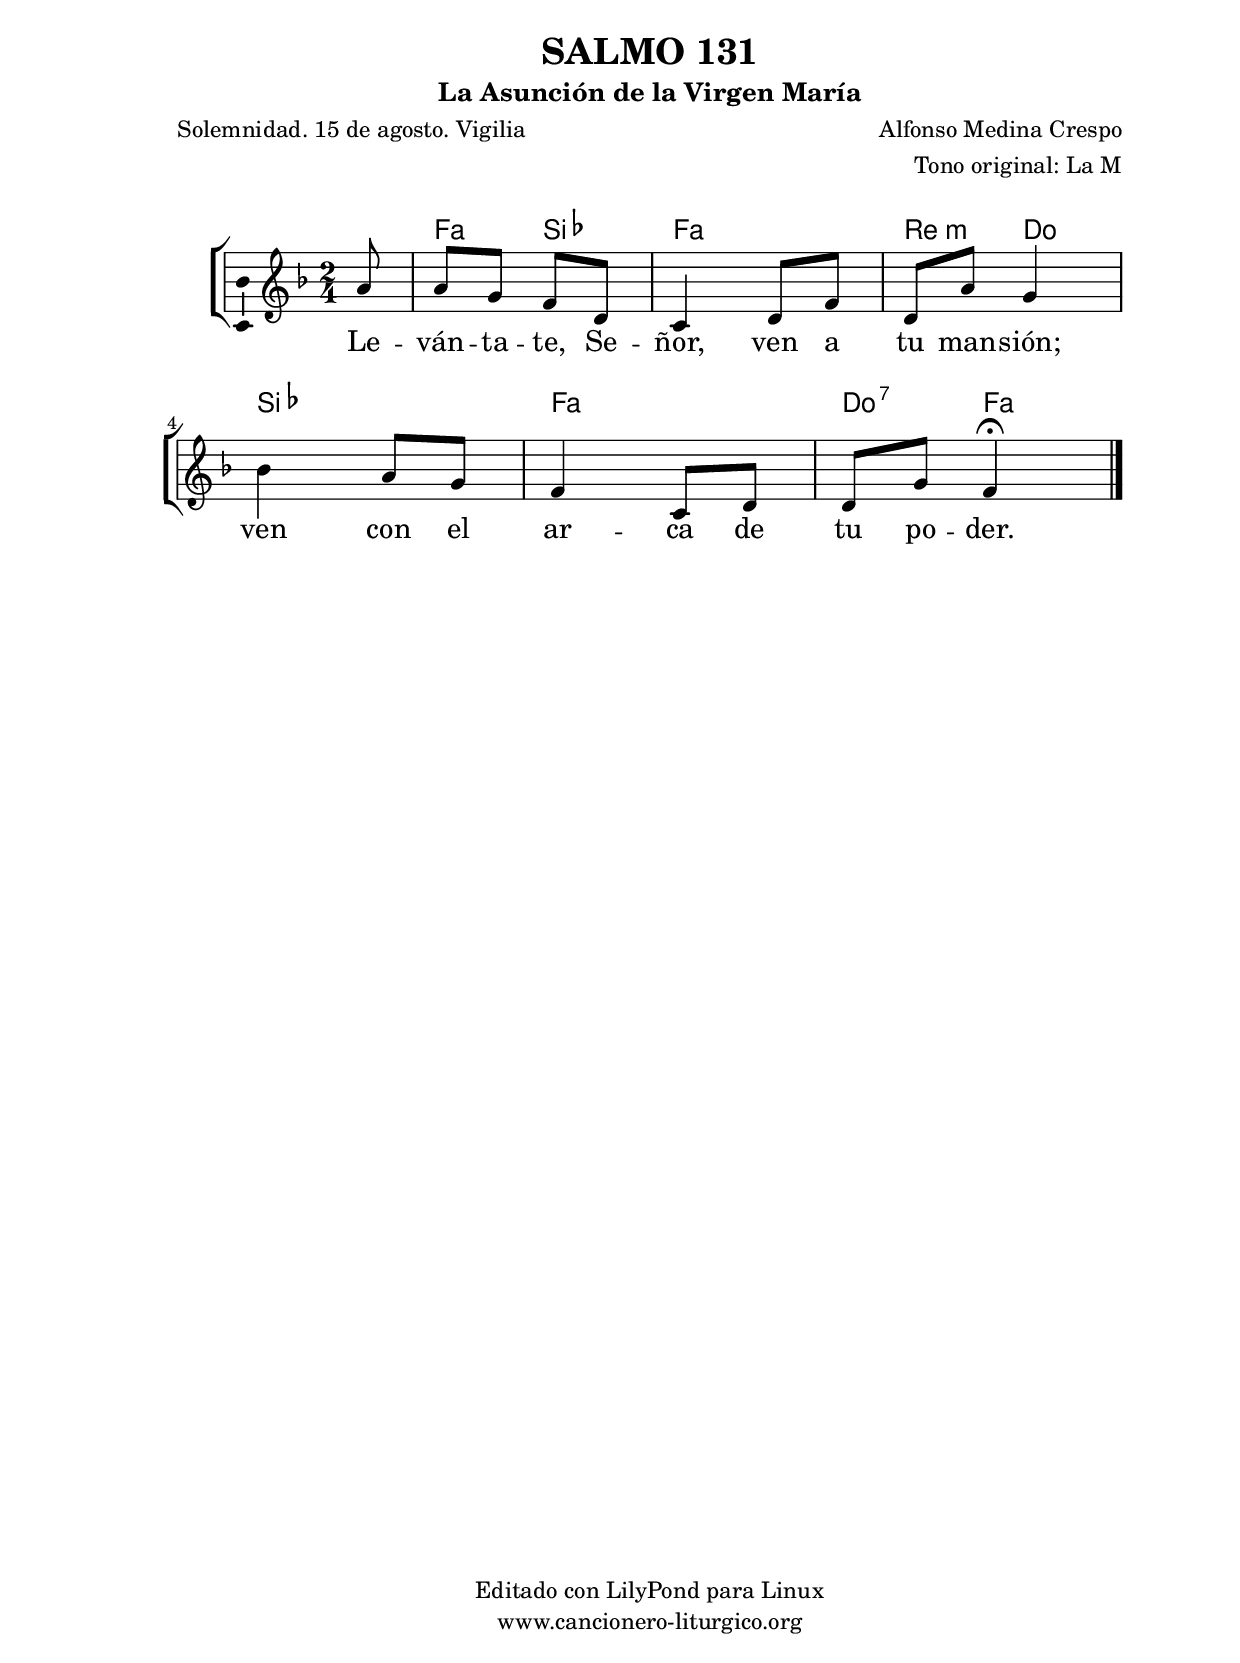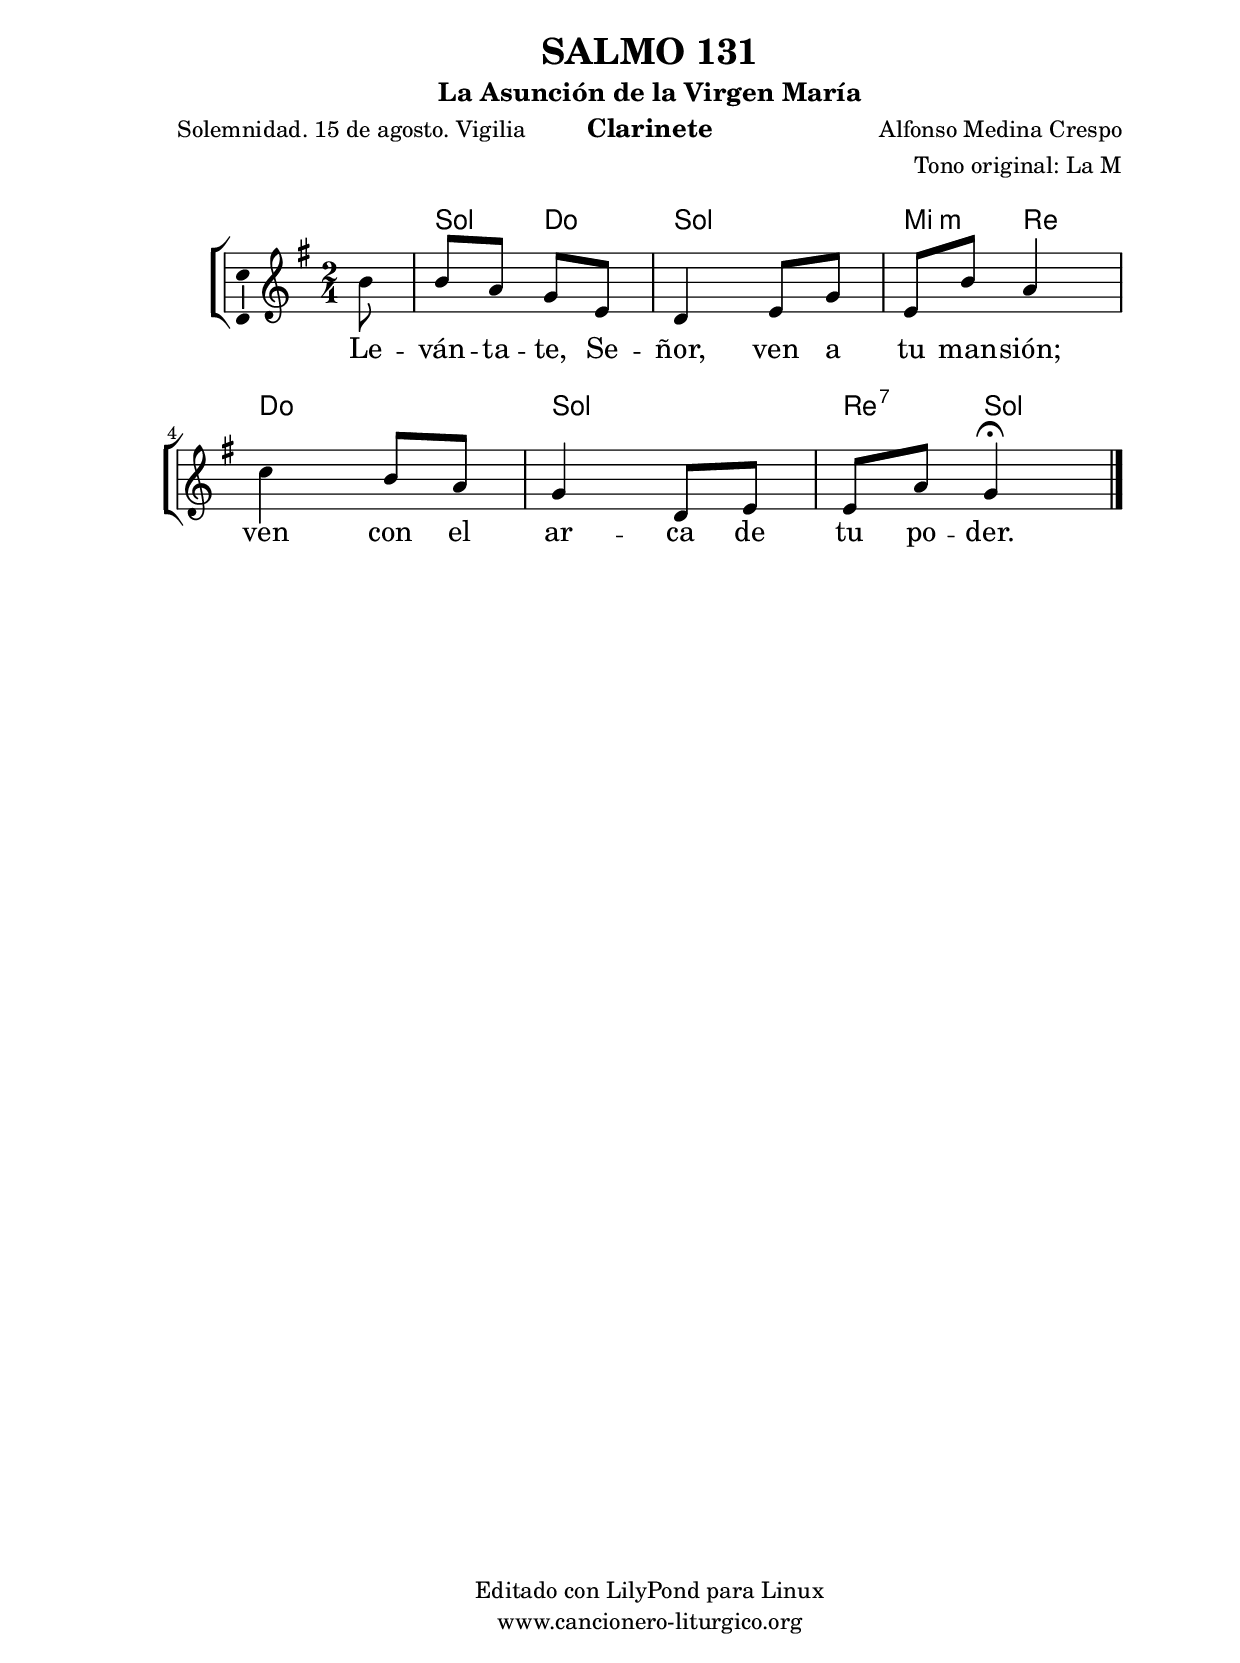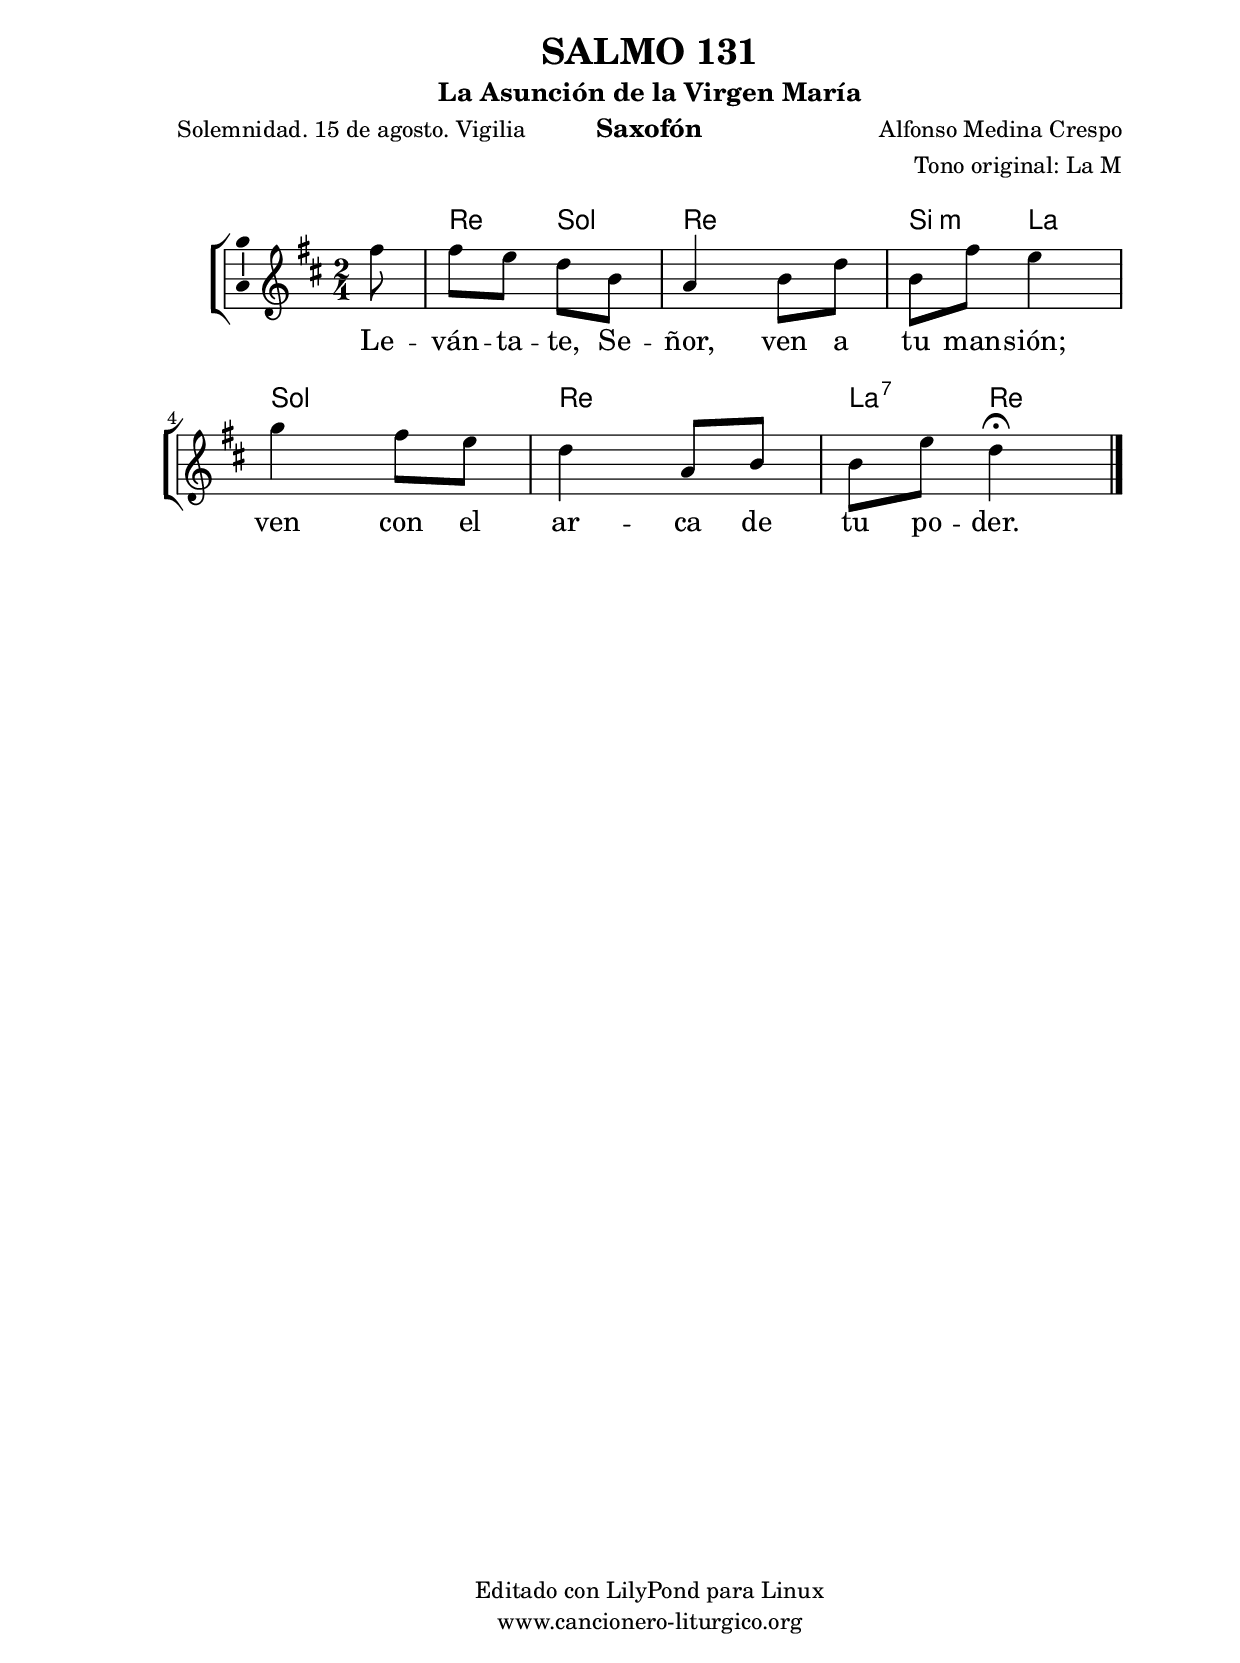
%
%para convertir .midi en .wav:
%timidity filename.midi -Ow -o finename.wav
%
%
%Para convertir de .wav a .mp3:
%lame -h -m j filename.wav
%
%
%para escuchar el midi:
%timidity nombrefichero.midi
%


%versión de lilypond para la que se ha escrito esta partitura:
\version "2.16.0"

	%Tamaño papel
	#(set-default-paper-size "a4")
	%Tamaño partitura
	#(set-global-staff-size 20)
	%No responde al pulsar sobre una nota
	#(ly:set-option 'point-and-click #f)

%parámetros del encabezamiento:
\header {
	title = "SALMO 131"
	subtitle = "La Asunción de la Virgen María"
	composer = "Alfonso Medina Crespo"
	poet = "Solemnidad. 15 de agosto. Vigilia"
	meter = ""
	arranger = "Tono original: La M"
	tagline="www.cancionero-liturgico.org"
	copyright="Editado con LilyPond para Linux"
	tiempo = ""
	usos = "Salmo"
	letra = "Levántate, Señor, ven a tu mansión; ven con el arca de tu poder."
	}

%parámetros asociados al papel:
\paper  {
	oddHeaderMarkup = \markup {\fill-line { \on-the-fly #not-first-page \fromproperty #'header:title \on-the-fly #not-first-page \fromproperty #'header:composer }}
	evenHeaderMarkup = \markup {\fill-line { \fromproperty #'header:composer \fromproperty #'header:title }}
	#(set-paper-size "a4")
	print-page-number = ##f
	first-page-number = 1
	print-first-page-number = ##f
%	head-separation = 3.0 \cm
	top-margin = 2.0 \cm
	bottom-margin = 0.5\cm
%%%	bottom-margin = -1.0\cm
	left-margin = 3.0 \cm
	line-width = 16.0 \cm 
	indent = 8\mm
	interscoreline = 2.\mm
	between-system-space = 15\mm
%	para que las partituras no llenen la hoja:
	ragged-bottom = ##t
%	idem para la última hoja:
	ragged-last-bottom = ##f
%	para que las partituras llenen el ancho del papel:
	ragged-last = ##f
	after-title-space = 2.5 \cm
%page-count=1
%system-count=8

	%Flexible Vertical Spacing
%	markup-markup-spacing =
%	#'((basic-distance . 15) (minimum-distance . 15) (padding . 3))
	markup-system-spacing =
	#'((basic-distance . 15) (minimum-distance . 15) (padding . 3))
	system-system-spacing =
	#'((basic-distance . 15) (minimum-distance . 15) (padding . 3))
	score-system-spacing =
	#'((basic-distance . 15) (minimum-distance . 15) (padding . 5))
%	top-system-spacing = % header
%	#'((basic-distance . 8) (minimum-distance . 0) (padding . 3))
%	top-markup-spacing =
%	#'((basic-distance . 20) (minimum-distance . 20) (padding . 3))
	last-bottom-spacing = % footer
	#'((basic-distance . 5) (minimum-distance . 5) (padding . 3))
%	score-markup-spacing =
%	#'((basic-distance . 16) (minimum-distance . 13) (padding . 3))

	}


%parámetros que afectan a toda la partitura:
global =  {
	%clave de sol (G):
	\clef G
	%armadura:
	\transpose a f
	\key a \major
	\tempo 4=70
	\set Score.tempoHideNote = ##t
	}


acordes = {
	\italianChords
	\chordmode {
	\transpose a f
{

s8
a4 d a2 fis4:m e d2 a2 e4:7 a

	}
	}
}

melodia = 
	\transpose a f
{
	\relative c''{

\time 2/4
\partial8
cis8
cis8 b a fis
e4 fis8 a
fis8 cis' b4
d4 cis8 b
a4 e8 fis
fis8 b a4 \fermata

	\bar "|."
	}
	}


texto = \lyricmode {
Le -- ván -- ta -- te, Se -- ñor, ven a tu man -- sión;
ven con el ar -- ca de tu po -- der.
	}


acordesStaff = \context ChordNames = acordesStaff <<
	\set chordChanges = ##t
	\acordes
	>>


vozStaff = \context Voice = vozStaff
\with {\consists "Ambitus_engraver"}
<<
%	\set Staff.instrumentName = ""
%	\set Staff.shortInstrumentName = ""
%	\set Staff.midiInstrument = #"clarinet"
%	\set Staff.midiInstrument = #"cello"
%	\set Staff.midiInstrument = #"flute"
	\set Staff.midiInstrument = #"electric guitar (jazz)"
%	\set Staff.midiInstrument = #"english horn"
%	\set Staff.midiInstrument = #"violin"
%	\set Staff.midiInstrument = #"glockenspiel"
	\set Staff.midiMinimumVolume = #0.7
	\set Staff.midiMaximumVolume = #0.9
	\global
	\melodia
	>>


textoStaff = \context Lyrics = textoStaff <<
	\lyricsto vozStaff \texto
	>>

\book {
	\score {
		\context ChoirStaff {
			\override StaffGroup.SystemStartBracket #'collapse-height = #1
			\override Score.SystemStartBar #'collapse-height = #1
			<<
			\acordesStaff
			\vozStaff
			\textoStaff
			>>
			}
		\layout {
	    		\context {
				\Lyrics
				\override LyricText #'font-size = #2
				}
	   		 \context {
				\Score
				%fontSize = #3
				\override StaffSymbol #'staff-space = #(magstep +3)
				%\override Beam #'thickness = #0.55
				%\override SpacingSpanner #'spacing-increment = #1.0
				%\override Slur #'height-limit = #1.5
				}
			}
		}
	\score {
		\unfoldRepeats
		\context ChoirStaff {
			<<
			\acordesStaff
			\vozStaff
			>>
			}
		\midi {
	  		\context {
	  			\Score
				tempoWholesPerMinute = #(ly:make-moment 70 4)
				}
			}
		}
	}

%Partitura para clarinete
#(define output-suffix "C")
\book {
	\header{
		instrument = "Clarinete"
		}
	\score {
		\context ChoirStaff {
			\override StaffGroup.SystemStartBracket #'collapse-height = #1
			\override Score.SystemStartBar #'collapse-height = #1
\transpose c d
			<<
			\acordesStaff
			\vozStaff
			\textoStaff
			>>
			}
		\layout {
	    		\context {
				\Lyrics
				\override LyricText #'font-size = #2
				}
	   		 \context {
				\Score
				%fontSize = #3
				\override StaffSymbol #'staff-space = #(magstep +3)
				%\override Beam #'thickness = #0.55
				%\override SpacingSpanner #'spacing-increment = #1.0
				%\override Slur #'height-limit = #1.5
				}
			}
		}
	}

%Partitura para saxofón
#(define output-suffix "S")
\book {
	\header{
		instrument = "Saxofón"
		}
	\score {
		\context ChoirStaff {
			\override StaffGroup.SystemStartBracket #'collapse-height = #1
			\override Score.SystemStartBar #'collapse-height = #1
\transpose c a
			<<
			\acordesStaff
			\vozStaff
			\textoStaff
			>>
			}
		\layout {
	    		\context {
				\Lyrics
				\override LyricText #'font-size = #2
				}
	   		 \context {
				\Score
				%fontSize = #3
				\override StaffSymbol #'staff-space = #(magstep +3)
				%\override Beam #'thickness = #0.55
				%\override SpacingSpanner #'spacing-increment = #1.0
				%\override Slur #'height-limit = #1.5
				}
			}
		}
	}

